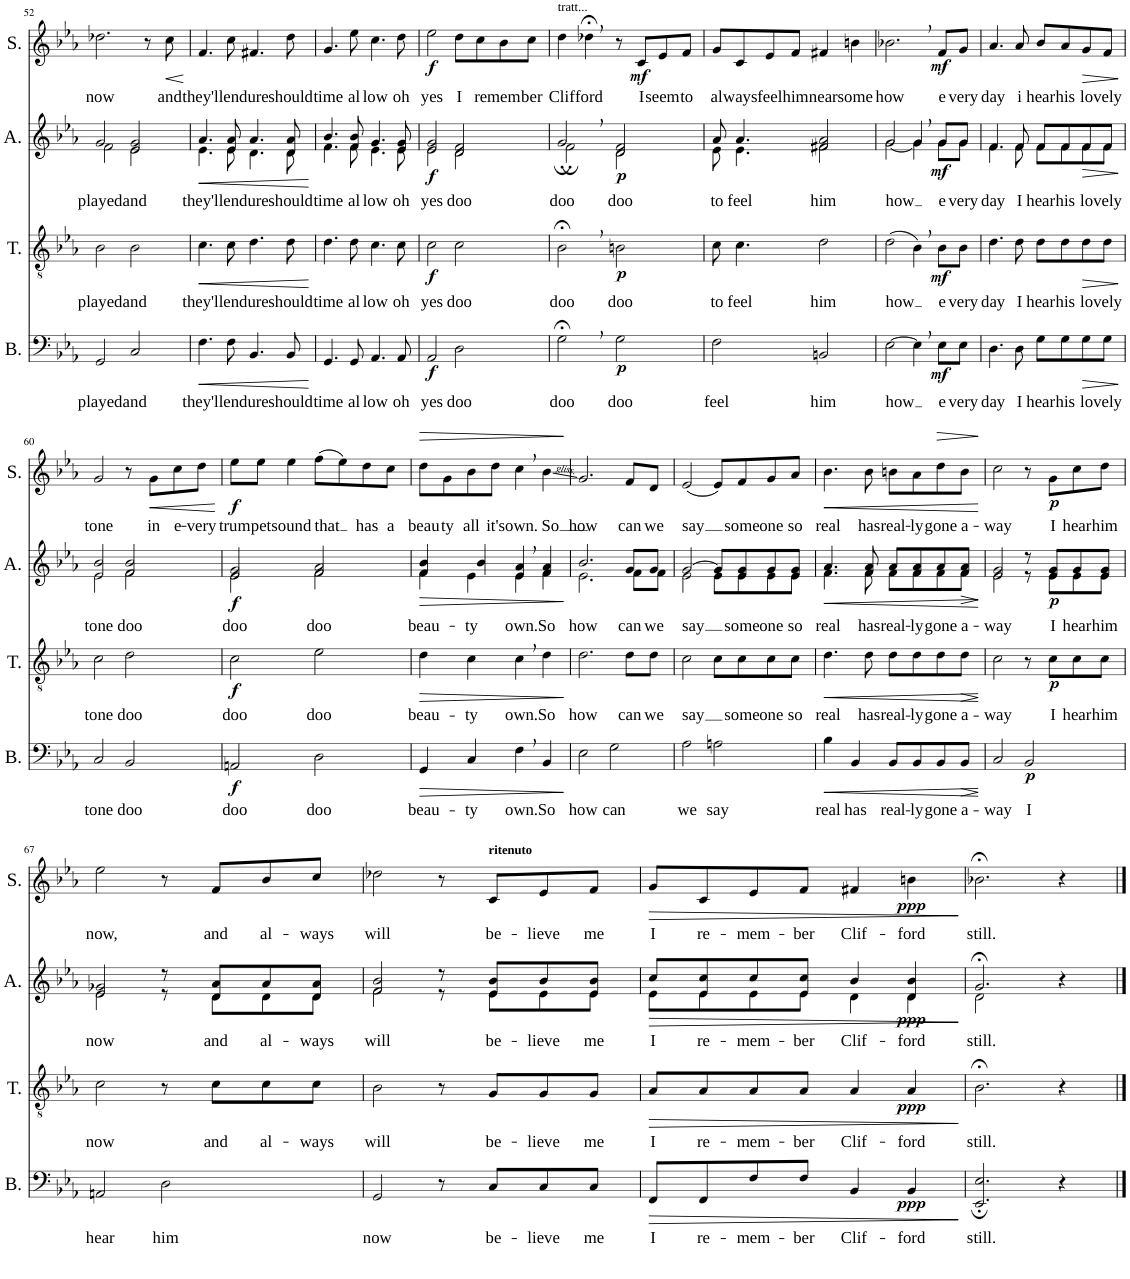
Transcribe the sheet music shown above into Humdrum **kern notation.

**kern	**text	**dynam	**kern	**text	**dynam	**kern	**text	**dynam	**kern	**text	**dynam
*part4	*part4	*part4	*part3	*part3	*part3	*part2	*part2	*part2	*part1	*part1	*part1
*staff4	*staff4	*staff4	*staff3	*staff3	*staff3	*staff2	*staff2	*staff2	*staff1	*staff1	*staff1
*I"Bass	*	*	*I"Tenor	*	*	*I"Alto	*	*	*I"Soprano	*	*
*I'B.	*	*	*I'T.	*	*	*I'A.	*	*	*I'S.	*	*
!!LO:PB:g=z
*clefF4	*	*	*clefGv2	*	*	*clefG2	*	*	*clefG2	*	*
*k[b-e-a-]	*	*	*k[b-e-a-]	*	*	*k[b-e-a-]	*	*	*k[b-e-a-]	*	*
*M4/4	*	*	*M4/4	*	*	*M4/4	*	*	*M4/4	*	*
=52	=52	=52	=52	=52	=52	=52	=52	=52	=52	=52	=52
!	!LO:LY:b	!	!	!LO:LY:b	!	!	!LO:LY:b	!	!	!LO:LY:b	!
*	*	*	*	*	*	*^	*	*	*	*	*
2GG/	played	.	2B-\	played	.	2f\	2g/	played	.	2.dd-X\	now	.
!	!LO:LY:b	!	!	!LO:LY:b	!	!	!	!LO:LY:b	!	!	!	!
2C/	and	.	2B-\	and	.	2e-/ 2g/	2e-\	and	.	.	.	.
.	.	.	.	.	.	.	.	.	.	8r	.	.
!	!	!	!	!	!	!	!	!	!	!	!LO:LY:b	!LO:HP:b
.	.	.	.	.	.	.	.	.	.	8cc\	and	<
*	*	*	*	*	*	*v	*v	*	*	*	*	*
.	.	.	.	.	.	.	.	.	.	.	[
=53	=53	=53	=53	=53	=53	=53	=53	=53	=53	=53	=53
!	!LO:LY:b	!LO:HP:b	!	!LO:LY:b	!LO:HP:b	!	!LO:LY:b	!LO:HP:b	!	!LO:LY:b	!
*	*	*	*	*	*	*^	*	*	*	*	*
4.F\	they'll	<	4.c\	they'll	<	4.a-/	4.e-\	they'll	<	4.f/	they'll	.
!	!LO:LY:b	!	!	!LO:LY:b	!	!	!	!LO:LY:b	!	!	!LO:LY:b	!
8F\	en-	.	8c\	en-	.	8e-/ 8a-/	8e-\	en-	.	8cc\	en-	.
!	!LO:LY:b	!	!	!LO:LY:b	!	!	!	!LO:LY:b	!	!	!LO:LY:b	!
4.BB-/	-dure	.	4.d\	-dure	.	4.a-/	4.d\	-dure	.	4.f#X/	-dure	.
!	!LO:LY:b	!	!	!LO:LY:b	!	!	!	!LO:LY:b	!	!	!LO:LY:b	!
8BB-/	should	.	8d\	should	.	8d/ 8a-/	8d\	should	.	8dd\	should	.
*	*	*	*	*	*	*v	*v	*	*	*	*	*
.	.	[	.	.	[	.	.	[	.	.	.
=54	=54	=54	=54	=54	=54	=54	=54	=54	=54	=54	=54
!	!LO:LY:b	!	!	!LO:LY:b	!	!	!LO:LY:b	!	!	!LO:LY:b	!
*	*	*	*	*	*	*^	*	*	*	*	*
4.GG/	time	.	4.d\	time	.	4.b-/	4.f\	time	.	4.g/	time	.
!	!LO:LY:b	!	!	!LO:LY:b	!	!	!	!LO:LY:b	!	!	!LO:LY:b	!
8GG/	al-	.	8d\	al-	.	8f/ 8b-/	8f\	al-	.	8ee-\	al-	.
!	!LO:LY:b	!	!	!LO:LY:b	!	!	!	!LO:LY:b	!	!	!LO:LY:b	!
4.AA-/	-low	.	4.c\	-low	.	4.g/	4.e-\	-low	.	4.cc\	-low	.
!	!LO:LY:b	!	!	!LO:LY:b	!	!	!	!LO:LY:b	!	!	!LO:LY:b	!
8AA-/	oh	.	8c\	oh	.	8e-/ 8g/	8e-\	oh	.	8dd\	oh	.
=55	=55	=55	=55	=55	=55	=55	=55	=55	=55	=55	=55	=55
!	!LO:LY:b	!LO:DY:b	!	!LO:LY:b	!LO:DY:b	!	!	!LO:LY:b	!LO:DY:b	!	!LO:LY:b	!LO:DY:b
2AA-/	yes	f	2c\	yes	f	2e-/ 2g/	2e-\	yes	f	2ee-\	yes	f
!	!LO:LY:b	!	!	!LO:LY:b	!	!	!	!LO:LY:b	!	!	!LO:LY:b	!
2D\	doo	.	2c\	doo	.	2d/ 2f/	2d\	doo	.	8dd\L	I	.
!	!	!	!	!	!	!	!	!	!	!	!LO:LY:b	!
.	.	.	.	.	.	.	.	.	.	8cc\	re-	.
!	!	!	!	!	!	!	!	!	!	!	!LO:LY:b	!
.	.	.	.	.	.	.	.	.	.	8b-\	-mem-	.
!	!	!	!	!	!	!	!	!	!	!	!LO:LY:b	!
.	.	.	.	.	.	.	.	.	.	8cc\J	-ber	.
=56	=56	=56	=56	=56	=56	=56	=56	=56	=56	=56	=56	=56
!	!	!	!	!	!	!	!	!	!	!LO:TX:a:t=tratt...	!	!
!	!LO:LY:b	!	!	!LO:LY:b	!	!	!	!LO:LY:b	!	!	!LO:LY:b	!
2G;<,\	doo	.	2B-;<,\	doo	.	2f;,\	2g;/	doo	.	4dd\	Clif-	.
!	!	!	!	!	!	!	!	!	!	!	!LO:LY:b	!
.	.	.	.	.	.	.	.	.	.	4dd-X;<,\	-ford	.
!	!LO:LY:b	!LO:DY:b	!	!LO:LY:b	!LO:DY:b	!	!	!LO:LY:b	!LO:DY:b	!	!	!
2G\	doo	p	2Bn\	doo	p	2d/ 2f/	2d\	doo	p	8r	.	.
!	!	!	!	!	!	!	!	!	!	!	!LO:LY:b	!LO:DY:b
.	.	.	.	.	.	.	.	.	.	8c/L	I	mf
!	!	!	!	!	!	!	!	!	!	!	!LO:LY:b	!
.	.	.	.	.	.	.	.	.	.	8e-/	seem	.
!	!	!	!	!	!	!	!	!	!	!	!LO:LY:b	!
.	.	.	.	.	.	.	.	.	.	8f/J	to	.
=57	=57	=57	=57	=57	=57	=57	=57	=57	=57	=57	=57	=57
!	!LO:LY:b	!	!	!LO:LY:b	!	!	!	!LO:LY:b	!	!	!LO:LY:b	!
2F\	feel	.	8c\	to	.	8a-/	8e-\	to	.	8g/L	al-	.
!	!	!	!	!LO:LY:b	!	!	!	!LO:LY:b	!	!	!LO:LY:b	!
.	.	.	4.c\	feel	.	4.a-/	4.e-\	feel	.	8c/	-ways	.
!	!	!	!	!	!	!	!	!	!	!	!LO:LY:b	!
.	.	.	.	.	.	.	.	.	.	8e-/	feel	.
!	!	!	!	!	!	!	!	!	!	!	!LO:LY:b	!
.	.	.	.	.	.	.	.	.	.	8f/J	him	.
!	!LO:LY:b	!	!	!LO:LY:b	!	!	!	!LO:LY:b	!	!	!LO:LY:b	!
2BBn/	him	.	2d\	him	.	2f#X/ 2a-/	2f#\	him	.	4f#X/	near	.
!	!	!	!	!	!	!	!	!	!	!	!LO:LY:b	!
.	.	.	.	.	.	.	.	.	.	4bn\	some-	.
=58	=58	=58	=58	=58	=58	=58	=58	=58	=58	=58	=58	=58
!	!LO:LY:b	!	!	!LO:LY:b	!	!	!	!LO:LY:b	!	!	!LO:LY:b	!
[2E-\	how	.	(2d\	how	.	2g/	[2g\	how	.	2.b-X,\	-how	.
4E-,\]	.	.	4B-,\)	.	.	4g,/	4g\]	.	.	.	.	.
!	!LO:LY:b	!LO:DY:b	!	!LO:LY:b	!LO:DY:b	!	!	!LO:LY:b	!LO:DY:b	!	!LO:LY:b	!LO:DY:b
8E-\L	e-	mf	8B-\L	e-	mf	8g/L	8g\L	e-	mf	8f/L	e-	mf
!	!LO:LY:b	!	!	!LO:LY:b	!	!	!	!LO:LY:b	!	!	!LO:LY:b	!
8E-\J	-very	.	8B-\J	-very	.	8g/J	8g\J	-very	.	8g/J	-very	.
=59	=59	=59	=59	=59	=59	=59	=59	=59	=59	=59	=59	=59
!	!LO:LY:b	!	!	!LO:LY:b	!	!	!	!LO:LY:b	!	!	!LO:LY:b	!
4.D\	day	.	4.d\	day	.	4.f/	4.f\	day	.	4.a-/	day	.
!	!LO:LY:b	!	!	!LO:LY:b	!	!	!	!LO:LY:b	!	!	!LO:LY:b	!
8D\	I	.	8d\	I	.	8f/	8f\	I	.	8a-/	i	.
!	!LO:LY:b	!	!	!LO:LY:b	!	!	!	!LO:LY:b	!	!	!LO:LY:b	!
8G\L	hear	.	8d\L	hear	.	8f/L	8f\L	hear	.	8b-/L	hear	.
!	!LO:LY:b	!	!	!LO:LY:b	!	!	!	!LO:LY:b	!	!	!LO:LY:b	!
8G\	his	.	8d\	his	.	8f/	8f\	his	.	8a-/	his	.
!	!LO:LY:b	!LO:HP:b	!	!LO:LY:b	!LO:HP:b	!	!	!LO:LY:b	!LO:HP:b	!	!LO:LY:b	!LO:HP:b
8G\	lo-	>	8d\	lo-	>	8f/	8f\	lo-	>	8g/	lo-	>
!	!LO:LY:b	!	!	!LO:LY:b	!	!	!	!LO:LY:b	!	!	!LO:LY:b	!
8G\J	-vely	.	8d\J	-vely	.	8f/J	8f\J	-vely	.	8f/J	-vely	.
*	*	*	*	*	*	*v	*v	*	*	*	*	*
.	.	]	.	.	]	.	.	]	.	.	]
!!LO:LB:g=z
=60	=60	=60	=60	=60	=60	=60	=60	=60	=60	=60	=60
!	!LO:LY:b	!	!	!LO:LY:b	!	!	!LO:LY:b	!	!	!LO:LY:b	!
*	*	*	*	*	*	*^	*	*	*	*	*
2C/	tone	.	2c\	tone	.	2e-/ 2b-/	2e-\	tone	.	2g/	tone	.
!	!LO:LY:b	!	!	!LO:LY:b	!	!	!	!LO:LY:b	!	!	!	!
2BB-/	doo	.	2d\	doo	.	2f/ 2b-/	2f\	doo	.	8r	.	.
!	!	!	!	!	!	!	!	!	!	!	!LO:LY:b	!LO:HP:b
.	.	.	.	.	.	.	.	.	.	8g\L	in	<
!	!	!	!	!	!	!	!	!	!	!	!LO:LY:b	!
.	.	.	.	.	.	.	.	.	.	8cc\	e-	.
!	!	!	!	!	!	!	!	!	!	!	!LO:LY:b	!
.	.	.	.	.	.	.	.	.	.	8dd\J	-very	.
*	*	*	*	*	*	*v	*v	*	*	*	*	*
.	.	.	.	.	.	.	.	.	.	.	[
=61	=61	=61	=61	=61	=61	=61	=61	=61	=61	=61	=61
!	!LO:LY:b	!LO:DY:b	!	!LO:LY:b	!LO:DY:b	!	!LO:LY:b	!LO:DY:b	!	!LO:LY:b	!LO:DY:b
*	*	*	*	*	*	*^	*	*	*	*	*
2AAn/	doo	f	2c\	doo	f	2e-/ 2g/	2e-\	doo	f	8ee-\L	trum-	f
!	!	!	!	!	!	!	!	!	!	!	!LO:LY:b	!
.	.	.	.	.	.	.	.	.	.	8ee-\J	-pet	.
!	!	!	!	!	!	!	!	!	!	!	!LO:LY:b	!
.	.	.	.	.	.	.	.	.	.	4ee-\	sound	.
!	!LO:LY:b	!	!	!LO:LY:b	!	!	!	!LO:LY:b	!	!	!LO:LY:b	!
2D\	doo	.	2e-\	doo	.	2f/ 2a-/	2f\	doo	.	(8ff\L	that	.
.	.	.	.	.	.	.	.	.	.	8ee-\)	.	.
!	!	!	!	!	!	!	!	!	!	!	!LO:LY:b	!
.	.	.	.	.	.	.	.	.	.	8dd\	has	.
!	!	!	!	!	!	!	!	!	!	!	!LO:LY:b	!
.	.	.	.	.	.	.	.	.	.	8cc\J	a	.
=62	=62	=62	=62	=62	=62	=62	=62	=62	=62	=62	=62	=62
!	!LO:LY:b	!LO:HP:b	!	!LO:LY:b	!LO:HP:b	!	!	!LO:LY:b	!LO:HP:b	!	!LO:LY:b	!LO:HP:b
4GG/	beau-	>	4d\	beau-	>	4f/ 4b-/	4f\	beau-	>	8dd\L	beau-	>
!	!	!	!	!	!	!	!	!	!	!	!LO:LY:b	!
.	.	.	.	.	.	.	.	.	.	8g\	-ty	.
!	!LO:LY:b	!	!	!LO:LY:b	!	!	!	!LO:LY:b	!	!	!LO:LY:b	!
4C/	-ty	.	4c\	-ty	.	4e-/ 4b-/	4e-\ 4f\	-ty	.	8b-\	all	.
!	!	!	!	!	!	!	!	!	!	!	!LO:LY:b	!
.	.	.	.	.	.	.	.	.	.	8dd\J	it's	.
!	!LO:LY:b	!	!	!LO:LY:b	!	!	!	!LO:LY:b	!	!	!LO:LY:b	!
4F,\	own.	.	4c,\	own.	.	4e-/, 4a-/,	4e-\	own.	.	4cc,\	own.	.
!	!LO:LY:b	!	!	!LO:LY:b	!	!	!	!LO:LY:b	!	!	!LO:LY:b	!
4BB-/	So	.	4d\	So	.	4f/ 4a-/	4f\	So	.	4b-\	So	.
*	*	*	*	*	*	*v	*v	*	*	*	*	*
.	.	]	.	.	]	.	.	]	.	.	]
=63	=63	=63	=63	=63	=63	=63	=63	=63	=63	=63	=63
!	!LO:LY:b	!	!	!LO:LY:b	!	!	!LO:LY:b	!	!	!LO:LY:b	!
*	*	*	*	*	*	*^	*	*	*	*	*
2E-\	how	.	2.d\	how	.	2.b-/	2.e-\	how	.	2.g/	how	.
!	!LO:LY:b	!	!	!	!	!	!	!	!	!	!	!
2G\	can	.	.	.	.	.	.	.	.	.	.	.
!	!	!	!	!LO:LY:b	!	!	!	!LO:LY:b	!	!	!LO:LY:b	!
.	.	.	8d\L	can	.	8g/L	8f\L	can	.	8f/L	can	.
!	!	!	!	!LO:LY:b	!	!	!	!LO:LY:b	!	!	!LO:LY:b	!
.	.	.	8d\J	we	.	8g/J	8f\J	we	.	8d/J	we	.
=64	=64	=64	=64	=64	=64	=64	=64	=64	=64	=64	=64	=64
!	!LO:LY:b	!	!	!LO:LY:b	!	!	!	!LO:LY:b	!	!	!LO:LY:b	!
2A-\	we	.	2c\	say	.	[2g/	2e-\	say	.	(2e-/	say	.
!	!LO:LY:b	!	!	!	!	!	!	!	!	!	!	!
2An\	say	.	8c\L	.	.	8g/L]	8e-\L	.	.	8e-/L)	.	.
!	!	!	!	!LO:LY:b	!	!	!	!LO:LY:b	!	!	!LO:LY:b	!
.	.	.	8c\	some-	.	8e-/ 8g/	8e-\	some-	.	8f/	some-	.
!	!	!	!	!LO:LY:b	!	!	!	!LO:LY:b	!	!	!LO:LY:b	!
.	.	.	8c\	-one	.	8g/	8e-\	-one	.	8g/	-one	.
!	!	!	!	!LO:LY:b	!	!	!	!LO:LY:b	!	!	!LO:LY:b	!
.	.	.	8c\J	so	.	8e-/ 8g/J	8e-\J	so	.	8a-/J	so	.
=65	=65	=65	=65	=65	=65	=65	=65	=65	=65	=65	=65	=65
!	!LO:LY:b	!LO:HP:b	!	!LO:LY:b	!LO:HP:b	!	!	!LO:LY:b	!LO:HP:b	!	!LO:LY:b	!LO:HP:b
4B-\	real	<	4.d\	real	<	4.a-/	4.f\	real	<	4.b-\	real	<
!	!LO:LY:b	!	!	!	!	!	!	!	!	!	!	!
4BB-/	has	.	.	.	.	.	.	.	.	.	.	.
!	!	!	!	!LO:LY:b	!	!	!	!LO:LY:b	!	!	!LO:LY:b	!
.	.	.	8d\	has	.	8f/ 8a-/	8f\	has	.	8b-\	has	.
!	!LO:LY:b	!	!	!LO:LY:b	!	!	!	!LO:LY:b	!	!	!LO:LY:b	!
8BB-/L	real-	.	8d\L	real-	.	8a-/L	8f\L	real-	.	8bn\L	real-	.
!	!LO:LY:b	!	!	!LO:LY:b	!	!	!	!LO:LY:b	!	!	!LO:LY:b	!
8BB-/	-ly	.	8d\	-ly	.	8f/ 8a-/	8f\	-ly	.	8a-\	-ly	.
!	!LO:LY:b	!	!	!LO:LY:b	!	!	!	!LO:LY:b	!	!	!LO:LY:b	!LO:HP:b
8BB-/	gone	.	8d\	gone	.	8a-/	8f\	gone	.	8dd\	gone	>
!	!LO:LY:b	!LO:HP:b	!	!LO:LY:b	!LO:HP:b	!	!	!LO:LY:b	!LO:HP:b	!	!LO:LY:b	!
8BB-/J	a-	>	8d\J	a-	>	8f/ 8a-/J	8f\J	a-	>	8b\J	a-	.
*	*	*	*	*	*	*v	*v	*	*	*	*	*
.	.	[ ]	.	.	[ ]	.	.	[ ]	.	.	[ ]
=66	=66	=66	=66	=66	=66	=66	=66	=66	=66	=66	=66
!	!LO:LY:b	!	!	!LO:LY:b	!	!	!LO:LY:b	!	!	!LO:LY:b	!
*	*	*	*	*	*	*^	*	*	*	*	*
2C/	-way	.	2c\	-way	.	2e-/ 2g/	2e-\	-way	.	2cc\	-way	.
!	!LO:LY:b	!LO:DY:b	!	!	!	!	!	!	!	!	!	!
2BB-/	I	p	8r	.	.	8r	8r	.	.	8r	.	.
!	!	!	!	!LO:LY:b	!LO:DY:b	!	!	!LO:LY:b	!LO:DY:b	!	!LO:LY:b	!LO:DY:b
.	.	.	8c\L	I	p	8e-/ 8g/L	8e-\L	I	p	8g\L	I	p
!	!	!	!	!LO:LY:b	!	!	!	!LO:LY:b	!	!	!LO:LY:b	!
.	.	.	8c\	hear	.	8g/	8e-\	hear	.	8cc\	hear	.
!	!	!	!	!LO:LY:b	!	!	!	!LO:LY:b	!	!	!LO:LY:b	!
.	.	.	8c\J	him	.	8e-/ 8g/J	8e-\J	him	.	8dd\J	him	.
!!LO:LB:g=z
=67	=67	=67	=67	=67	=67	=67	=67	=67	=67	=67	=67	=67
!	!LO:LY:b	!	!	!LO:LY:b	!	!	!	!LO:LY:b	!	!	!LO:LY:b	!
2AAn/	hear	.	2c\	now	.	2e-/ 2g-X/	2e-\	now	.	2ee-\	now,	.
!	!LO:LY:b	!	!	!	!	!	!	!	!	!	!	!
2D\	him	.	8r	.	.	8r	8r	.	.	8r	.	.
!	!	!	!	!LO:LY:b	!	!	!	!LO:LY:b	!	!	!LO:LY:b	!
.	.	.	8c\L	and	.	8d/ 8a-/L	8d\L	and	.	8f/L	and	.
!	!	!	!	!LO:LY:b	!	!	!	!LO:LY:b	!	!	!LO:LY:b	!
.	.	.	8c\	al-	.	8a-/	8d\	al-	.	8b-/	al-	.
!	!	!	!	!LO:LY:b	!	!	!	!LO:LY:b	!	!	!LO:LY:b	!
.	.	.	8c\J	-ways	.	8d/ 8a-/J	8d\J	-ways	.	8cc/J	-ways	.
=68	=68	=68	=68	=68	=68	=68	=68	=68	=68	=68	=68	=68
!	!LO:LY:b	!	!	!LO:LY:b	!	!	!	!LO:LY:b	!	!	!LO:LY:b	!
2GG/	now	.	2B-\	will	.	2f/ 2b-/	2f\	will	.	2dd-X\	will	.
8r	.	.	8r	.	.	8r	8r	.	.	8r	.	.
!	!	!	!	!	!	!	!	!	!	!LO:TX:a:B:t=ritenuto	!	!
!	!LO:LY:b	!	!	!LO:LY:b	!	!	!	!LO:LY:b	!	!	!LO:LY:b	!
8C/L	be-	.	8G/L	be-	.	8e-/ 8b-/L	8e-\L	be-	.	8c/L	be-	.
!	!LO:LY:b	!	!	!LO:LY:b	!	!	!	!LO:LY:b	!	!	!LO:LY:b	!
8C/	-lieve	.	8G/	-lieve	.	8b-/	8e-\	-lieve	.	8e-/	-lieve	.
!	!LO:LY:b	!	!	!LO:LY:b	!	!	!	!LO:LY:b	!	!	!LO:LY:b	!
8C/J	me	.	8G/J	me	.	8e-/ 8b-/J	8e-\J	me	.	8f/J	me	.
=69	=69	=69	=69	=69	=69	=69	=69	=69	=69	=69	=69	=69
!	!LO:LY:b	!LO:HP:b	!	!LO:LY:b	!LO:HP:b	!	!	!LO:LY:b	!LO:HP:b	!	!LO:LY:b	!LO:HP:b
8FF/L	I	>	8A-/L	I	>	8cc/L	8e-\L	I	>	8g/L	I	>
!	!LO:LY:b	!	!	!LO:LY:b	!	!	!	!LO:LY:b	!	!	!LO:LY:b	!
8FF/	re-	.	8A-/	re-	.	8e-/ 8cc/	8e-\	re-	.	8c/	re-	.
!	!LO:LY:b	!	!	!LO:LY:b	!	!	!	!LO:LY:b	!	!	!LO:LY:b	!
8F/	-mem-	.	8A-/	-mem-	.	8cc/	8e-\	-mem-	.	8e-/	-mem-	.
!	!LO:LY:b	!	!	!LO:LY:b	!	!	!	!LO:LY:b	!	!	!LO:LY:b	!
8F/J	-ber	.	8A-/J	-ber	.	8e-/ 8cc/J	8e-\J	-ber	.	8f/J	-ber	.
!	!LO:LY:b	!	!	!LO:LY:b	!	!	!	!LO:LY:b	!	!	!LO:LY:b	!
4BB-/	Clif-	.	4A-/	Clif-	.	4b-/	4d\	Clif-	.	4f#X/	Clif-	.
!	!LO:LY:b	!LO:DY:b	!	!LO:LY:b	!LO:DY:b	!	!	!LO:LY:b	!LO:DY:b	!	!LO:LY:b	!LO:DY:b
4BB-/	-ford	ppp	4A-/	-ford	ppp	4d/ 4b-/	4d\	-ford	ppp	4bn\	-ford	ppp
*	*	*	*	*	*	*v	*v	*	*	*	*	*
.	.	]	.	.	]	.	.	]	.	.	]
=70	=70	=70	=70	=70	=70	=70	=70	=70	=70	=70	=70
!	!LO:LY:b	!	!	!LO:LY:b	!	!	!LO:LY:b	!	!	!LO:LY:b	!
*	*	*	*	*	*	*^	*	*	*	*	*
2.EE-/; 2.E-/;	still.	.	2.B-;<\	still.	.	2.g;</	2d\	still.	.	2.b-X;<\	still.	.
.	.	.	.	.	.	.	2ryy	.	.	.	.	.
4r	.	.	4r	.	.	4r	.	.	.	4r	.	.
*	*	*	*	*	*	*v	*v	*	*	*	*	*
==	==	==	==	==	==	==	==	==	==	==	==
*-	*-	*-	*-	*-	*-	*-	*-	*-	*-	*-	*-
